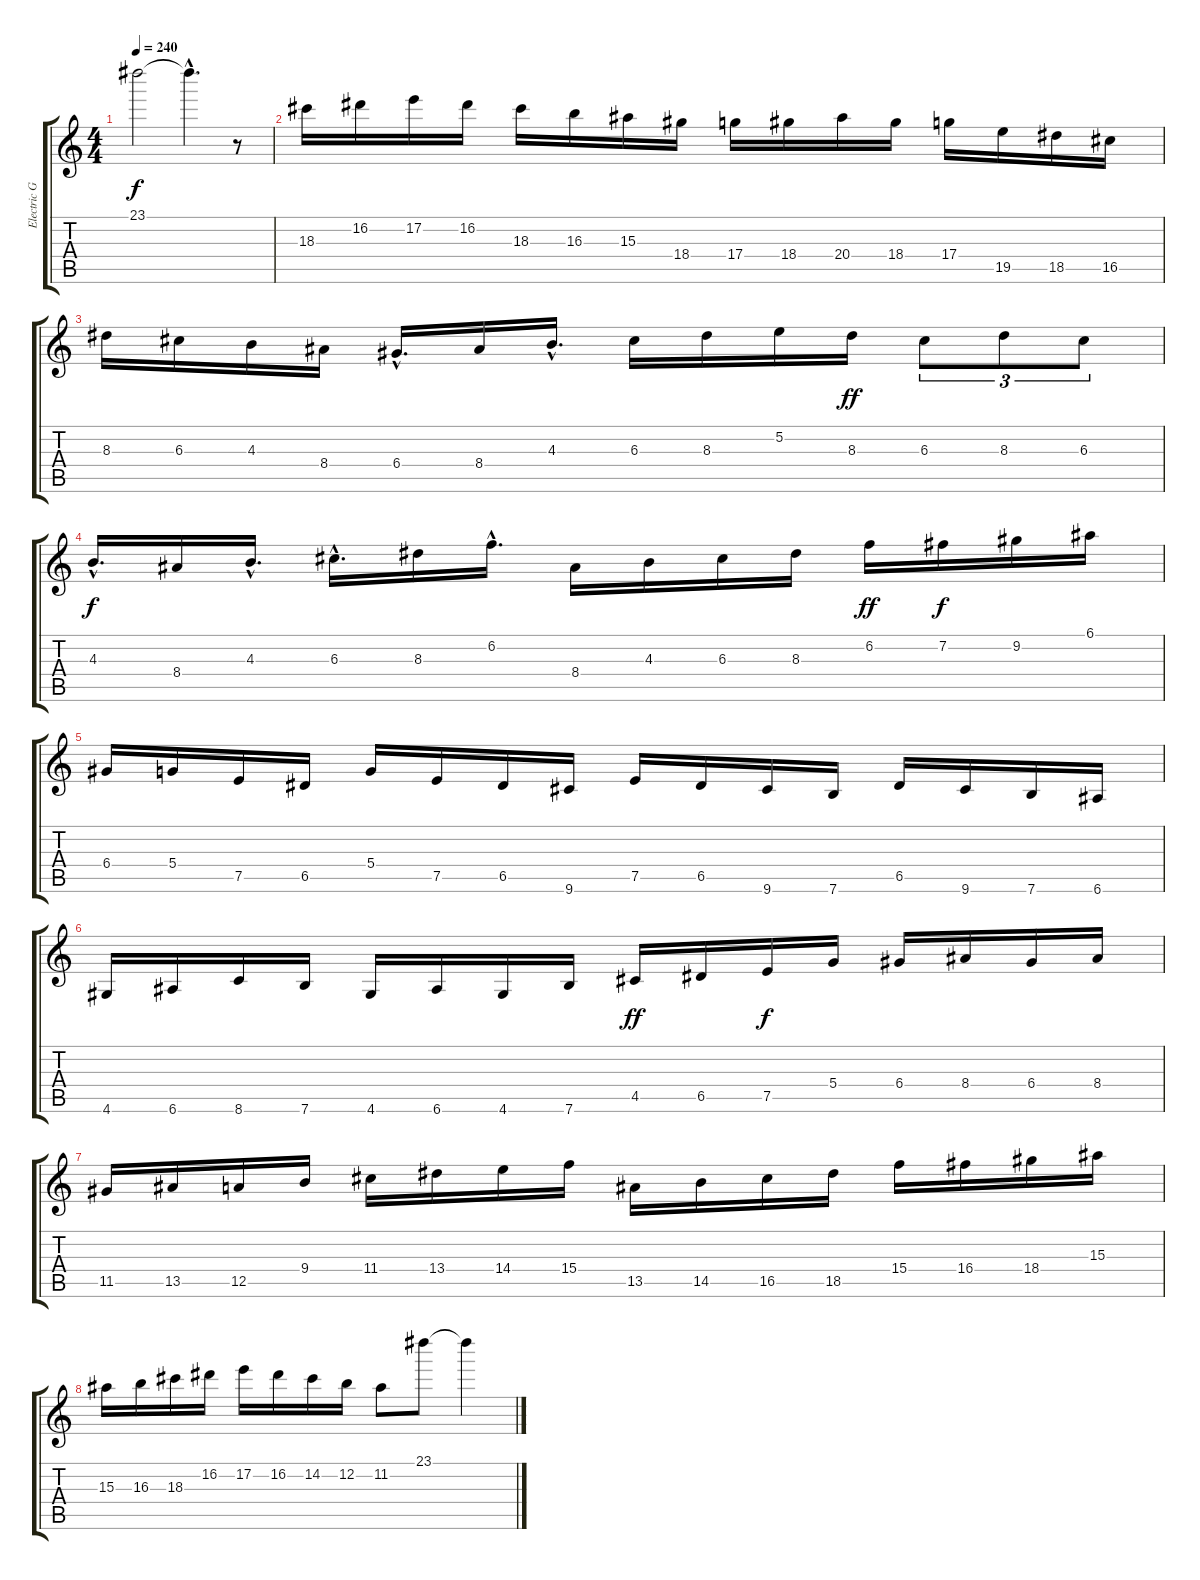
\track ("Electric Guitar 1" "Electric G") {instrument overdrivenguitar}
\staff {score tabs}
\tuning (E4 B3 G3 D3 A2 E2) {hide}
\ts (4 4)
\tempo 240
\clef g2
\ks c
23.1{t}.2{dy f} 23.1{hac t}.4{d} r.8 |
18.3.16 16.2.16 17.2.16 16.2.16 18.3.16 16.3.16 15.3.16 18.4.16 17.4.16 18.4.16 20.4.16 18.4.16 17.4.16 19.5.16 18.5.16 16.5.16 |
8.3.16 6.3.16 4.3.16 8.4.16 6.4{hac}.16{d} 8.4.16 4.3{hac}.16{d} 6.3.16 8.3.16 5.2.16 8.3.16{dy ff} 6.3.8{tu (3 2)} 8.3.8{tu (3 2)} 6.3.8{tu (3 2)} |
4.3{hac}.16{d dy f} 8.4.16 4.3{hac}.16{d} 6.3{hac}.16{d} 8.3.16 6.2{hac}.16{d} 8.4.16 4.3.16 6.3.16 8.3.16 6.2.16{dy ff} 7.2.16{dy f} 9.2.16 6.1.16 |
6.4.16 5.4.16 7.5.16 6.5.16 5.4.16 7.5.16 6.5.16 9.6.16 7.5.16 6.5.16 9.6.16 7.6.16 6.5.16 9.6.16 7.6.16 6.6.16 |
4.6.16 6.6.16 8.6.16 7.6.16 4.6.16 6.6.16 4.6.16 7.6.16 4.5.16{dy ff} 6.5.16 7.5.16{dy f} 5.4.16 6.4.16 8.4.16 6.4.16 8.4.16 |
11.5.16 13.5.16 12.5.16 9.4.16 11.4.16 13.4.16 14.4.16 15.4.16 13.5.16 14.5.16 16.5.16 18.5.16 15.4.16 16.4.16 18.4.16 15.3.16 |
15.3.16 16.3.16 18.3.16 16.2.16 17.2.16 16.2.16 14.2.16 12.2.16 11.2.8 23.1.8 23.1{t}.4
